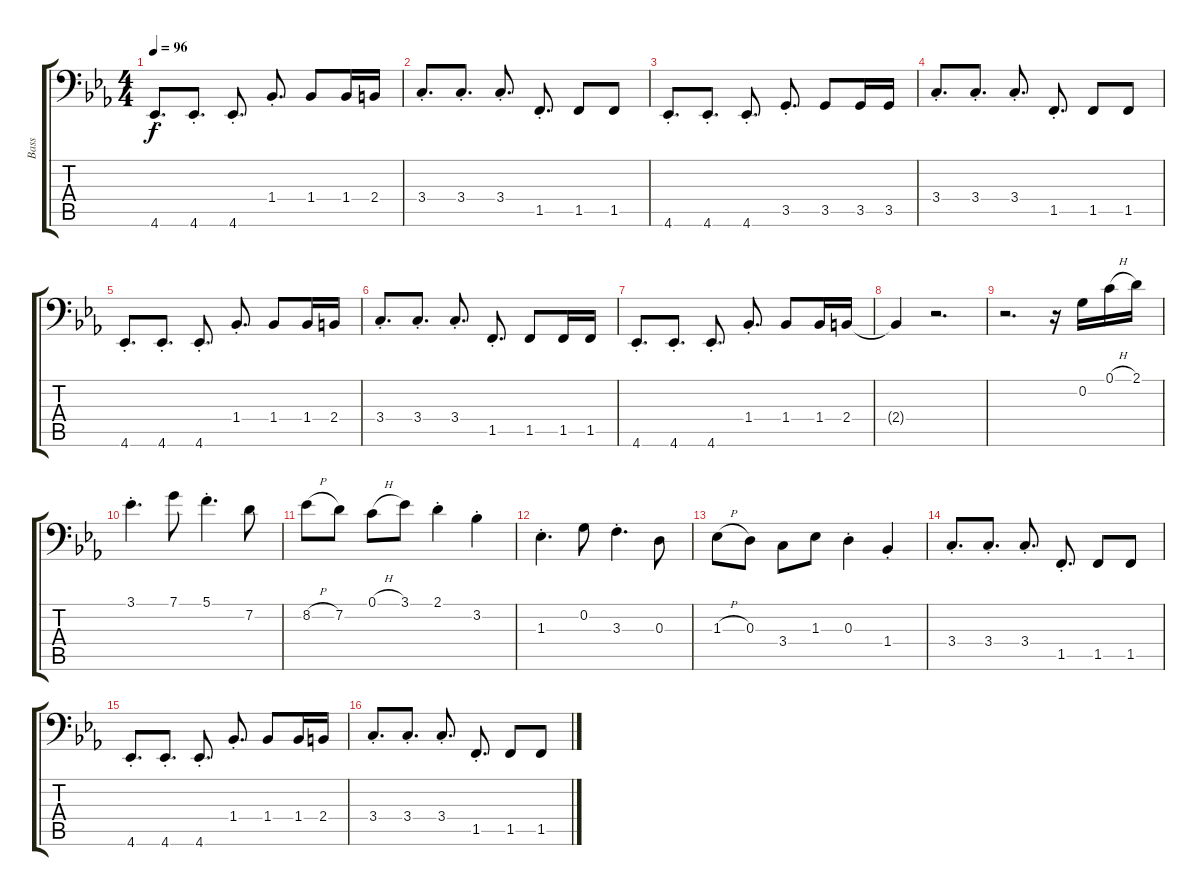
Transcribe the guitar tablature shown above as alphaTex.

\track ("Bass" "Bass") {instrument electricbassfinger}
\staff {score tabs}
\tuning (C3 G2 D2 A1 E1 B0) {hide}
\ts (4 4)
\tempo 96
\clef f4
\ks eb
4.6{st}.8{d dy f} 4.6{st}.8{d} 4.6{st}.8{d} 1.4{st}.8{d} 1.4.8 1.4.16 2.4.16 |
3.4{st}.8{d} 3.4{st}.8{d} 3.4{st}.8{d} 1.5{st}.8{d} 1.5.8 1.5.8 |
4.6{st}.8{d} 4.6{st}.8{d} 4.6{st}.8{d} 3.5{st}.8{d} 3.5.8 3.5.16 3.5.16 |
3.4{st}.8{d} 3.4{st}.8{d} 3.4{st}.8{d} 1.5{st}.8{d} 1.5.8 1.5.8 |
4.6{st}.8{d} 4.6{st}.8{d} 4.6{st}.8{d} 1.4{st}.8{d} 1.4.8 1.4.16 2.4.16 |
3.4{st}.8{d} 3.4{st}.8{d} 3.4{st}.8{d} 1.5{st}.8{d} 1.5.8 1.5.16 1.5.16 |
4.6{st}.8{d} 4.6{st}.8{d} 4.6{st}.8{d} 1.4{st}.8{d} 1.4.8 1.4.16 2.4.16 |
2.4{t}.4 r.2{d} |
r.2{d} r.16 0.2.16 0.1{h}.16 2.1.16 |
3.1{st}.4{d} 7.1.8 5.1{st}.4{d} 7.2.8 |
8.2{h}.8 7.2.8 0.1{h}.8 3.1.8 2.1{st}.4 3.2{st}.4 |
1.3{st}.4{d} 0.2.8 3.3{st}.4{d} 0.3.8 |
1.3{h}.8 0.3.8 3.4.8 1.3.8 0.3{st}.4 1.4{st}.4 |
3.4{st}.8{d} 3.4{st}.8{d} 3.4{st}.8{d} 1.5{st}.8{d} 1.5.8 1.5.8 |
4.6{st}.8{d} 4.6{st}.8{d} 4.6{st}.8{d} 1.4{st}.8{d} 1.4.8 1.4.16 2.4.16 |
3.4{st}.8{d} 3.4{st}.8{d} 3.4{st}.8{d} 1.5{st}.8{d} 1.5.8 1.5.8
